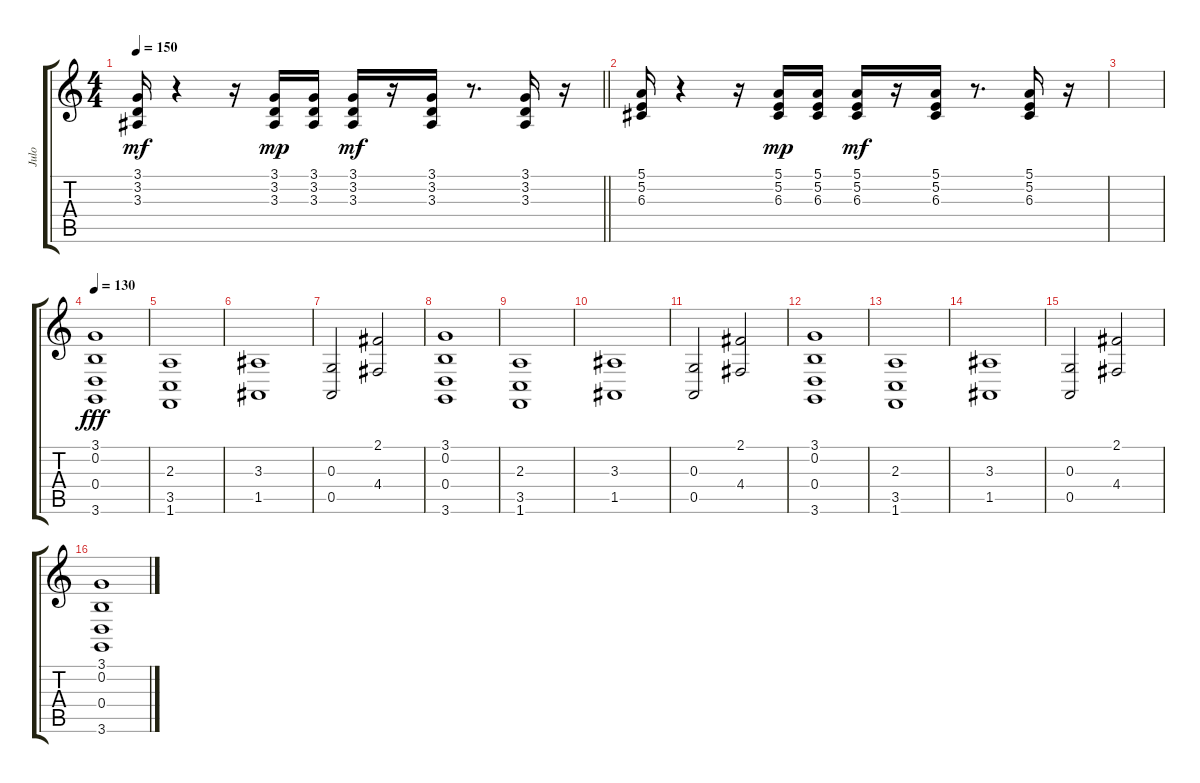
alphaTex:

\track ("Julo" "Julo") {instrument lead1square}
\staff {score tabs}
\tuning (E4 B3 G3 D3 A2 E2) {hide}
\ts (4 4)
\tempo 150
\clef g2
\barLineRight lightlight
\ks c
(3.1 3.2 3.3).16{dy mf} r.4 r.16 (3.1 3.2 3.3).16{dy mp} (3.1 3.2 3.3).16 (3.1 3.2 3.3).16{dy mf} r.16 (3.1 3.2 3.3).16 r.8{d} (3.1 3.2 3.3).16 r.16 |
(5.1 5.2 6.3).16 r.4 r.16 (5.1 5.2 6.3).16{dy mp} (5.1 5.2 6.3).16 (5.1 5.2 6.3).16{dy mf} r.16 (5.1 5.2 6.3).16 r.8{d} (5.1 5.2 6.3).16 r.16 |
|
\tempo 130
(3.1 0.2 0.4 3.6).1{dy fff instrument choiraahs} |
(2.3 3.5 1.6).1 |
(3.3 1.5).1 |
(0.3 0.5).2 (2.1 4.4).2 |
(3.1 0.2 0.4 3.6).1 |
(2.3 3.5 1.6).1 |
(3.3 1.5).1 |
(0.3 0.5).2 (2.1 4.4).2 |
(3.1 0.2 0.4 3.6).1 |
(2.3 3.5 1.6).1 |
(3.3 1.5).1 |
(0.3 0.5).2 (2.1 4.4).2 |
(3.1 0.2 0.4 3.6).1
